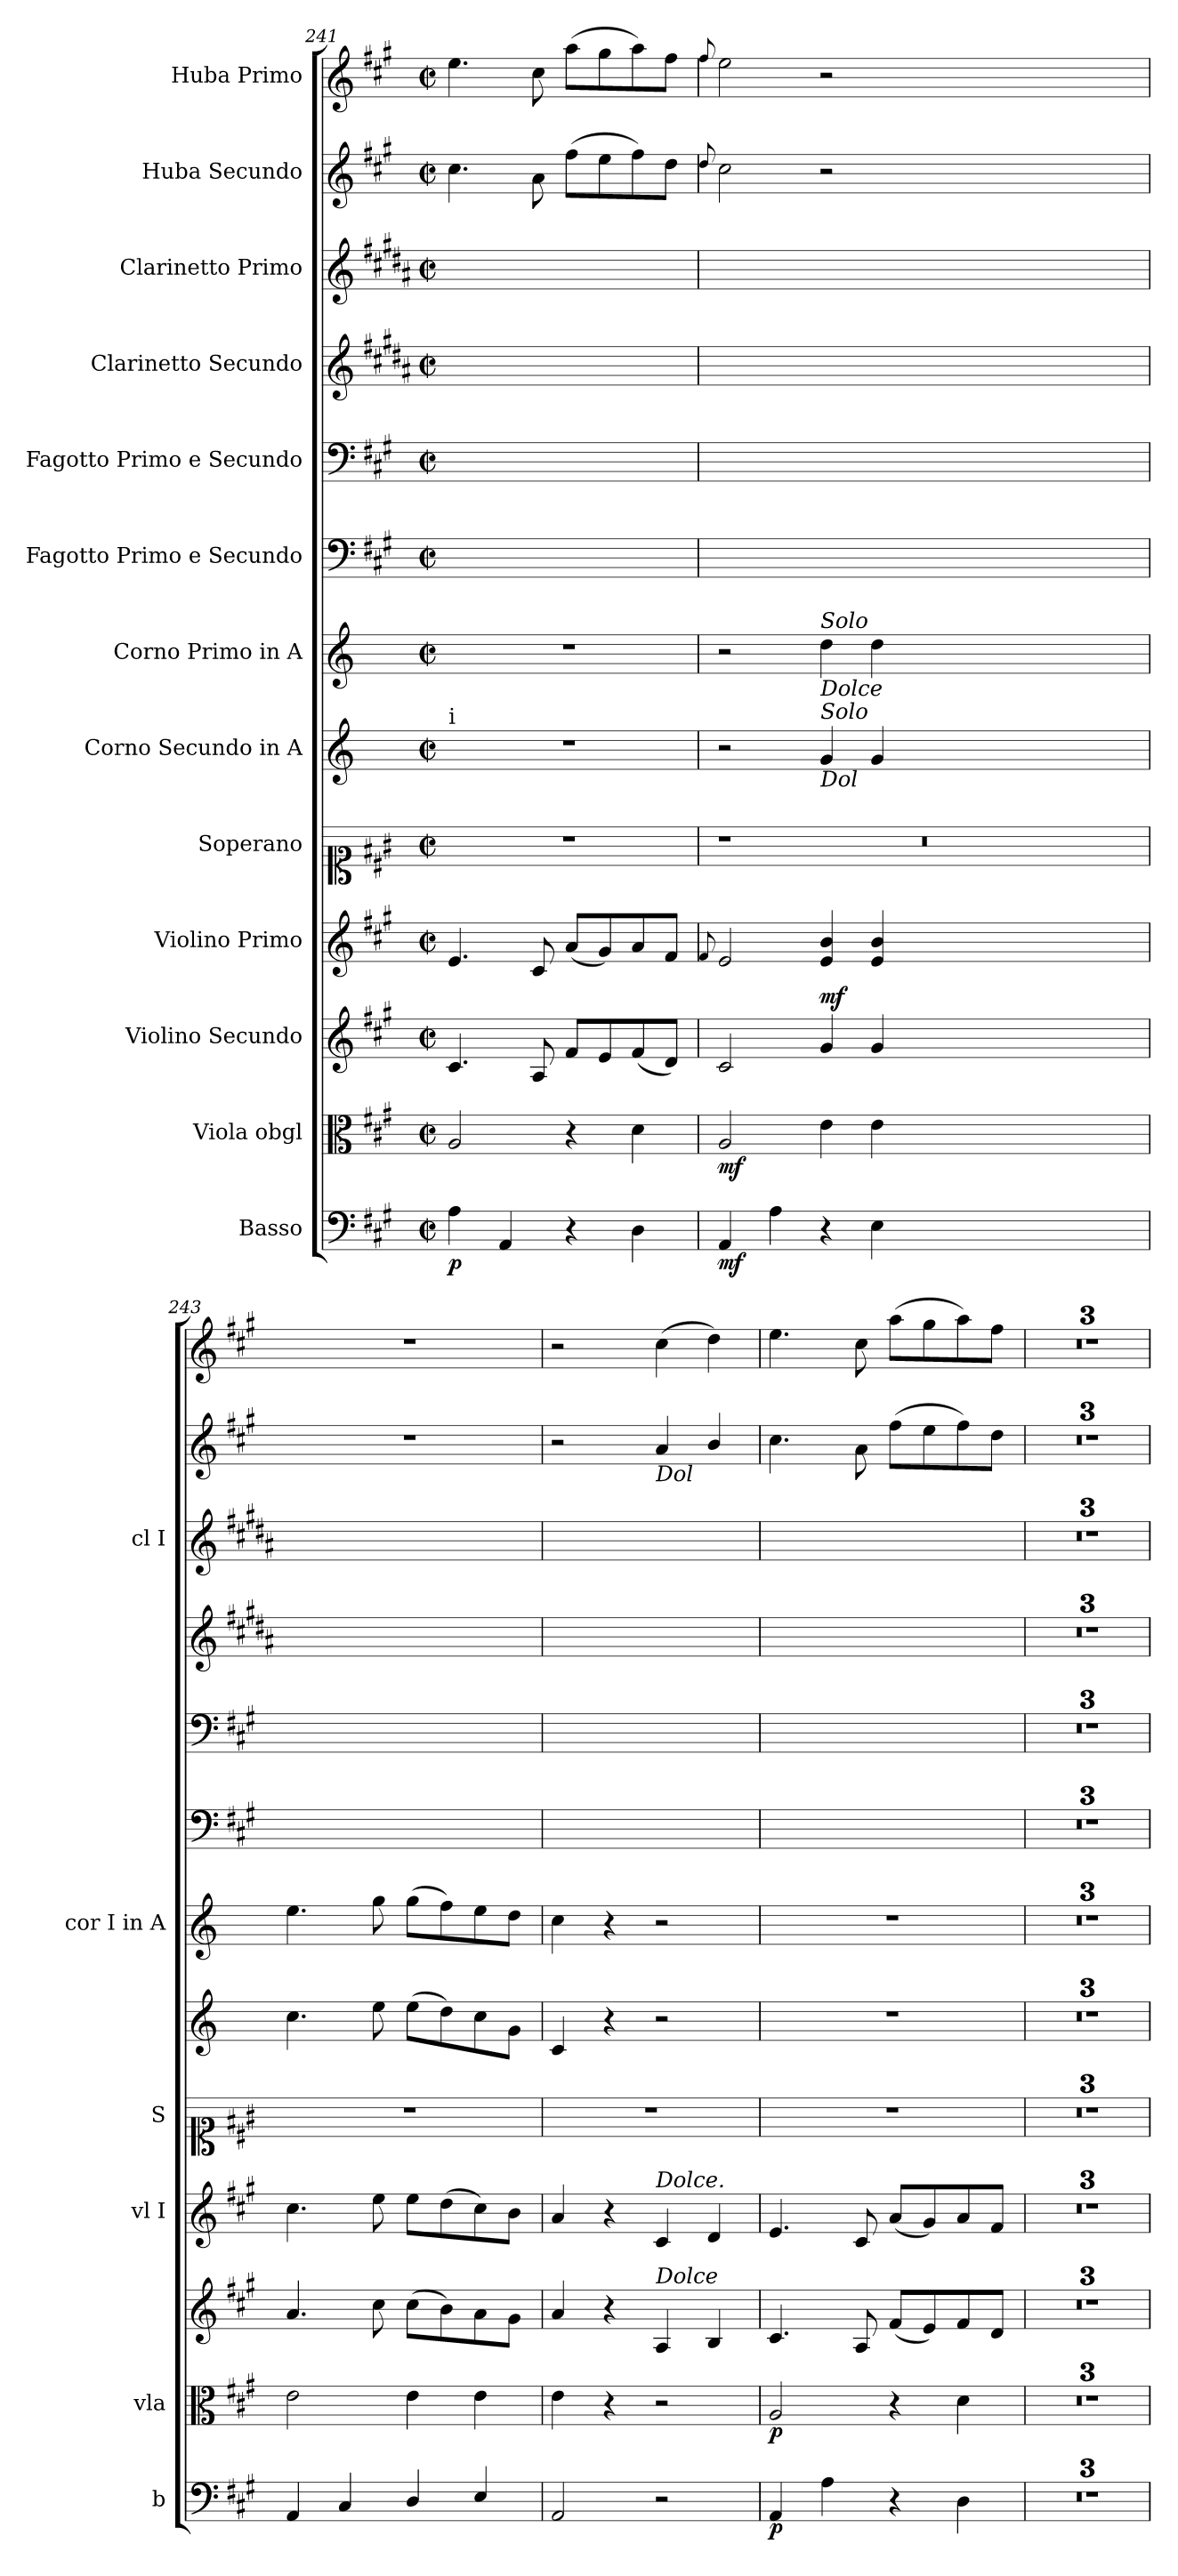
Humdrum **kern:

**kern	**dynam	**kern	**dynam	**kern	**dynam	**kern	**dynam	**kern	**kern	**kern	**kern	**kern	**kern	**kern	**kern	**kern
*part13	*part13	*part12	*part12	*part11	*part11	*part10	*part10	*part9	*part8	*part7	*part6	*part5	*part4	*part3	*part2	*part1
*staff13	*staff13	*staff12	*staff12	*staff11	*staff11	*staff10	*staff10	*staff9	*staff8	*staff7	*staff6	*staff5	*staff4	*staff3	*staff2	*staff1
*I"Basso	*	*I"Viola obgl	*	*I"Violino Secundo	*	*I"Violino Primo	*	*I"Soperano	*I"Corno Secundo in A	*I"Corno Primo in A	*I"Fagotto Primo e Secundo	*I"Fagotto Primo e Secundo	*I"Clarinetto Secundo	*I"Clarinetto Primo	*I"Huba Secundo	*I"Huba Primo
*I'b	*	*I'vla	*	*	*	*I'vl I	*	*I'S	*	*I'cor I in A	*	*	*	*I'cl I	*	*
*clefF4	*	*clefC3	*	*clefG2	*	*clefG2	*	*clefC1	*clefG2	*clefG2	*clefF4	*clefF4	*clefG2	*clefG2	*clefG2	*clefG2
*	*	*	*	*	*	*	*	*	*ITrd2c3	*ITrd2c3	*	*	*ITrd1c2	*ITrd1c2	*	*
*k[f#c#g#]	*	*k[f#c#g#]	*	*k[f#c#g#]	*	*k[f#c#g#]	*	*k[f#c#g#]	*k[f#c#g#]	*k[f#c#g#]	*k[f#c#g#]	*k[f#c#g#]	*k[f#c#g#]	*k[f#c#g#]	*k[f#c#g#]	*k[f#c#g#]
*A:	*	*A:	*	*A:	*	*A:	*	*A:	*A:	*A:	*A:	*A:	*A:	*A:	*A:	*A:
*M2/2	*	*M2/2	*	*M2/2	*	*M2/2	*	*M2/2	*M2/2	*M2/2	*M2/2	*M2/2	*M2/2	*M2/2	*M2/2	*M2/2
*met(c|)	*	*met(c|)	*	*met(c|)	*	*met(c|)	*	*met(c|)	*met(c|)	*met(c|)	*met(c|)	*met(c|)	*met(c|)	*met(c|)	*met(c|)	*met(c|)
=241	=241	=241	=241	=241	=241	=241	=241	=241	=241	=241	=241	=241	=241	=241	=241	=241
!	!	!	!	!	!	!	!	!	!LO:TX:a:t=i	!	!	!	!	!	!	!
!	!	!	!LO:DY:a	!	!	!	!	!	!	!	!	!	!	!	!	!
4A\	p	2A/	p&colon;	4.c#/	.	4.e/	.	1r	1r	1r	4A\yy	4A\yy	1ryy	1ryy	4.cc#\	4.ee\
4AA/	.	.	.	.	.	.	.	.	.	.	4AA/yy	4AA/yy	.	.	.	.
.	.	.	.	8A/	.	8c#/	.	.	.	.	.	.	.	.	8a\	8cc#\
4r	.	4r	.	8f#/L	.	(8a/L	.	.	.	.	4ryy	4ryy	.	.	(8ff#\L	(8aa\L
.	.	.	.	8e/	.	8g#/)	.	.	.	.	.	.	.	.	8ee\	8gg#\
4D\	.	4d\	.	(8f#/	.	8a/	.	.	.	.	4D\yy	4D\yy	.	.	8ff#\)	8aa\)
.	.	.	.	8d/J)	.	8f#/J	.	.	.	.	.	.	.	.	8dd\J	8ff#\J
=242	=242	=242	=242	=242	=242	=242	=242	=242	=242	=242	=242	=242	=242	=242	=242	=242
.	.	.	.	.	.	8qqf#/	.	.	.	.	.	.	.	.	8qqdd/	8qqff#/
!	!	!	!	!	!	!	!LO:DY:b	!	!	!	!	!	!	!	!	!
4AA/	mf	2A/	mf	2c#/	.	2e/	mf&colon;	1r	2r	2r	4AA/yy	4AA/yy	1ryy	1ryy	2cc#\	2ee\
4A\	.	.	.	.	.	.	.	.	.	.	4A\yy	4A\yy	.	.	.	.
!	!	!	!	!	!	!	!	!	!	!LO:TX:b:i:t=Dolce	!	!	!	!	!	!
!	!	!	!	!	!	!	!	!	!	!LO:TX:a:i:t=Solo	!	!	!	!	!	!
!	!	!	!	!	!	!	!	!	!LO:TX:b:i:t=Dol	!	!	!	!	!	!	!
!	!	!	!	!	!	!	!	!	!LO:TX:a:i:t=Solo	!	!	!	!	!	!	!
!	!	!	!	!	!LO:DY:a	!	!	!	!	!	!	!	!	!	!	!
4r	.	4e\	.	4g#/	mf.	4e/ 4b/	.	.	4e/	4b\	4ryy	4ryy	.	.	2r	2r
4E\	.	4e\	.	4g#/	.	4e/ 4b/	.	.	4e/	4b\	4E\yy	4E\yy	.	.	.	.
0.ryy	.	0.ryy	.	0.ryy	.	0.ryy	.	0.r	0.ryy	0.ryy	0.ryy	0.ryy	0.ryy	0.ryy	0.ryy	0.ryy
=243	=243	=243	=243	=243	=243	=243	=243	=243	=243	=243	=243	=243	=243	=243	=243	=243
4AA/	.	2e\	.	4.a/	.	4.cc#\	.	1r	4.a\	4.cc#\	4AA/yy	4AA/yy	1ryy	1ryy	1r	1r
4C#/	.	.	.	.	.	.	.	.	.	.	4C#/yy	4C#/yy	.	.	.	.
.	.	.	.	8cc#\	.	8ee\	.	.	8cc#\	8ee\	.	.	.	.	.	.
4D/	.	4e\	.	(8cc#\L	.	8ee\L	.	.	(8cc#\L	(8ee\L	4D/yy	4D/yy	.	.	.	.
.	.	.	.	8b\)	.	(8dd\	.	.	8b\)	8dd\)	.	.	.	.	.	.
4E/	.	4e\	.	8a\	.	8cc#\)	.	.	8a\	8cc#\	4E/yy	4E/yy	.	.	.	.
.	.	.	.	8g#\J	.	8b\J	.	.	8e\J	8b\J	.	.	.	.	.	.
=244	=244	=244	=244	=244	=244	=244	=244	=244	=244	=244	=244	=244	=244	=244	=244	=244
2AA/	.	4e\	.	4a/	.	4a/	.	1r	4A/	4a\	2AA/yy	2AA/yy	1ryy	1ryy	2r	2r
.	.	4r	.	4r	.	4r	.	.	4r	4r	.	.	.	.	.	.
!	!	!	!	!	!	!	!	!	!	!	!	!	!	!	!LO:TX:b:i:t=Dol	!
!	!	!	!	!	!	!LO:TX:a:i:t=Dolce.	!	!	!	!	!	!	!	!	!	!
!	!	!	!	!LO:TX:a:i:t=Dolce	!	!	!	!	!	!	!	!	!	!	!	!
2r	.	2r	.	4A/	.	4c#/	.	.	2r	2r	2ryy	2ryy	.	.	4a/	(4cc#\
.	.	.	.	4B/	.	4d/	.	.	.	.	.	.	.	.	4b/	4dd\)
=245	=245	=245	=245	=245	=245	=245	=245	=245	=245	=245	=245	=245	=245	=245	=245	=245
!	!LO:DY:b	!	!LO:DY:b	!	!	!	!	!	!	!	!	!	!	!	!	!
4AA/	p.	2A/	p.	4.c#/	.	4.e/	.	1r	1r	1r	4AA/yy	4AA/yy	1ryy	1ryy	4.cc#\	4.ee\
4A\	.	.	.	.	.	.	.	.	.	.	4A\yy	4A\yy	.	.	.	.
.	.	.	.	8A/	.	8c#/	.	.	.	.	.	.	.	.	8a\	8cc#\
4r	.	4r	.	(8f#/L	.	(8a/L	.	.	.	.	4ryy	4ryy	.	.	(8ff#\L	(8aa\L
.	.	.	.	8e/)	.	8g#/)	.	.	.	.	.	.	.	.	8ee\	8gg#\
4D\	.	4d\	.	8f#/	.	8a/	.	.	.	.	4D\yy	4D\yy	.	.	8ff#\)	8aa\)
.	.	.	.	8d/J	.	8f#/J	.	.	.	.	.	.	.	.	8dd\J	8ff#\J
=	=	=	=	=	=	=	=	=	=	=	=	=	=	=	=	=
1ryy	.	1ryy	.	1ryy	.	1ryy	.	1r	1ryy	1ryy	1ryy	1ryy	1ryy	1ryy	1ryy	1ryy
=	=	=	=	=	=	=	=	=	=	=	=	=	=	=	=	=
1ryy	.	1ryy	.	1ryy	.	1ryy	.	1r	1ryy	1ryy	1ryy	1ryy	1ryy	1ryy	1ryy	1ryy
=	=	=	=	=	=	=	=	=	=	=	=	=	=	=	=	=
1ryy	.	1ryy	.	1ryy	.	1ryy	.	1r;<	1ryy	1ryy	1ryy	1ryy	1ryy	1ryy	1ryy	1ryy
=	=	=	=	=	=	=	=	=	=	=	=	=	=	=	=	=
*-	*-	*-	*-	*-	*-	*-	*-	*-	*-	*-	*-	*-	*-	*-	*-	*-
